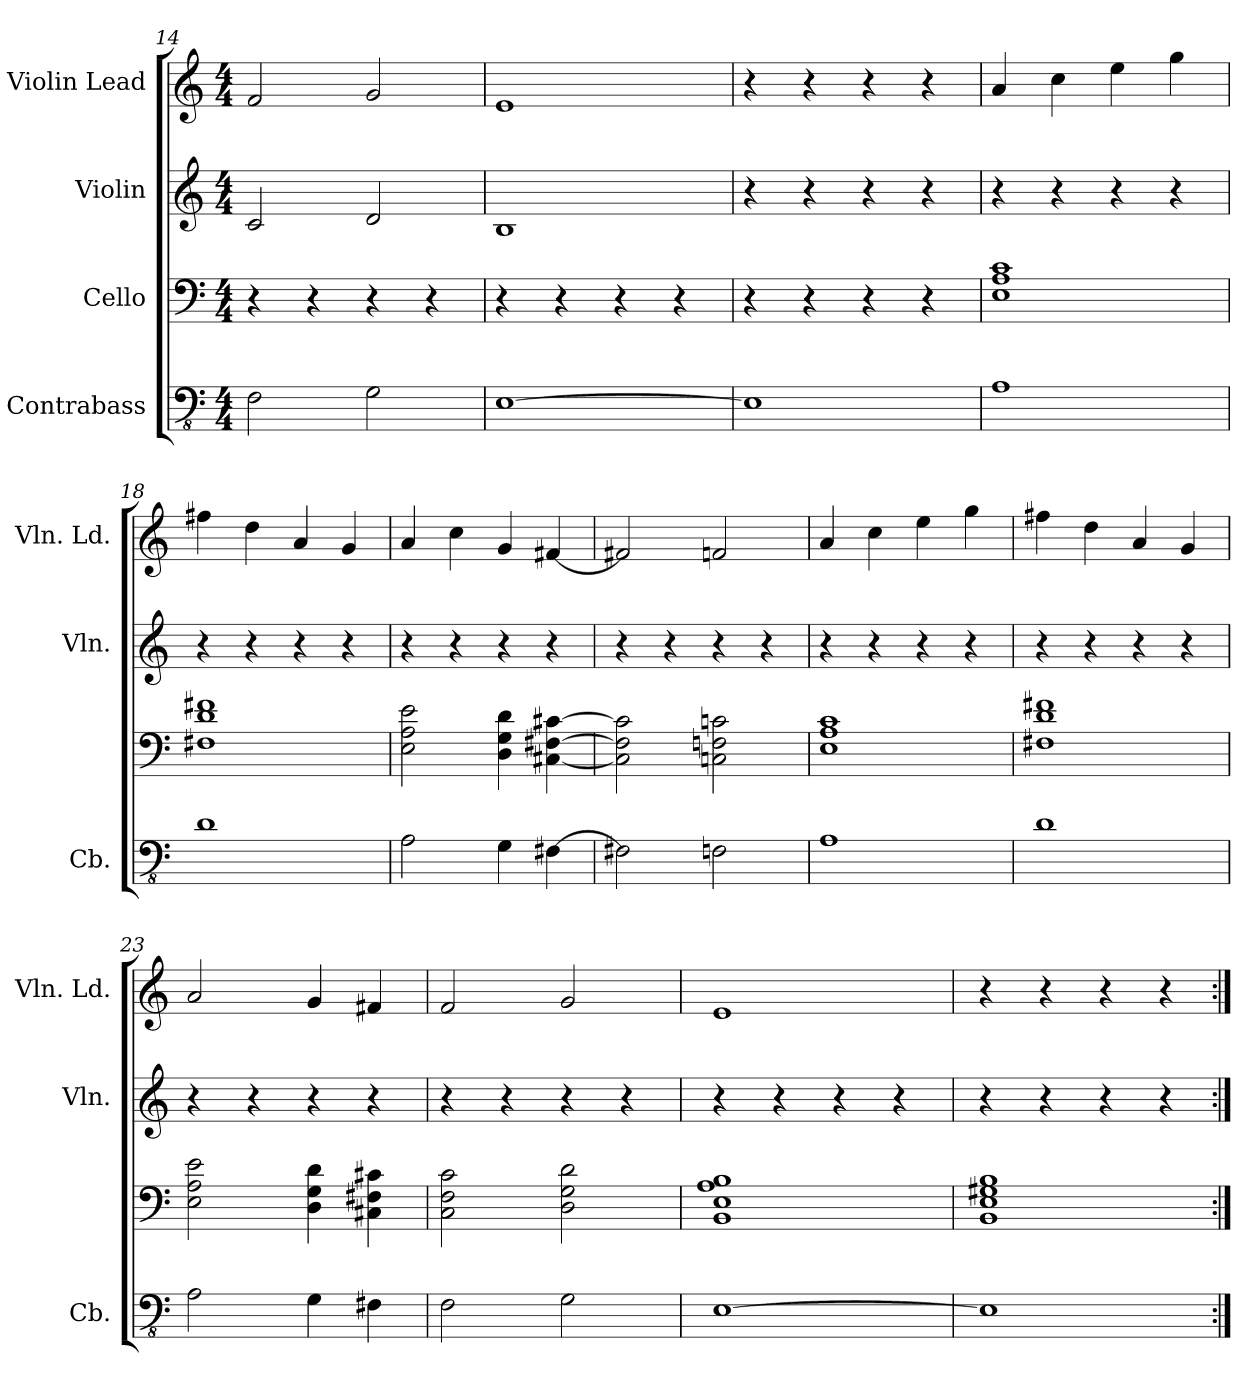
**kern	**kern	**kern	**kern
*part4	*part3	*part2	*part1
*staff4	*staff3	*staff2	*staff1
*I"Contrabass	*I"Cello	*I"Violin	*I"Violin Lead
*I'Cb.	*	*I'Vln.	*I'Vln. Ld.
*clefFv4	*clefF4	*clefG2	*clefG2
*ITrd7c12	*	*	*
*k[]	*k[]	*k[]	*k[]
*M4/4	*M4/4	*M4/4	*M4/4
=14	=14	=14	=14
2FFF	4r	2c	2f
.	4r	.	.
2GGG	4r	2d	2g
.	4r	.	.
=15	=15	=15	=15
[1EEE	4r	1B	1e
.	4r	.	.
.	4r	.	.
.	4r	.	.
=16	=16	=16	=16
1EEE]	4r	4r	4r
.	4r	4r	4r
.	4r	4r	4r
.	4r	4r	4r
=17	=17	=17	=17
1AAA	1A 1c 1E	4r	4a
.	.	4r	4cc
.	.	4r	4ee
.	.	4r	4gg
=18	=18	=18	=18
1DD	1F#X 1d 1f#X	4r	4ff#X
.	.	4r	4dd
.	.	4r	4a
.	.	4r	4g
=19	=19	=19	=19
2AAA	2E 2e 2A	4r	4a
.	.	4r	4cc
4GGG	4D 4G 4d	4r	4g
[4FFF#X	[4C#X [4F#X [4c#X	4r	[4f#X
=20	=20	=20	=20
2FFF#X]	2C#] 2F#] 2c#]	4r	2f#X]
.	.	4r	.
2FFFn	2C 2F 2c	4r	2fn
.	.	4r	.
=21	=21	=21	=21
1AAA	1A 1c 1E	4r	4a
.	.	4r	4cc
.	.	4r	4ee
.	.	4r	4gg
=22	=22	=22	=22
1DD	1F#X 1d 1f#X	4r	4ff#X
.	.	4r	4dd
.	.	4r	4a
.	.	4r	4g
=23	=23	=23	=23
2AAA	2E 2e 2A	4r	2a
.	.	4r	.
4GGG	4D 4G 4d	4r	4g
4FFF#X	4C#X 4F#X 4c#X	4r	4f#X
=24	=24	=24	=24
2FFF	2C 2F 2c	4r	2f
.	.	4r	.
2GGG	2D 2G 2d	4r	2g
.	.	4r	.
=25	=25	=25	=25
[1EEE	1BB 1E 1A 1B	4r	1e
.	.	4r	.
.	.	4r	.
.	.	4r	.
=26	=26	=26	=26
1EEE]	1BB 1E 1G#X 1B	4r	4r
.	.	4r	4r
.	.	4r	4r
.	.	4r	4r
=:|!	=:|!	=:|!	=:|!
*-	*-	*-	*-
